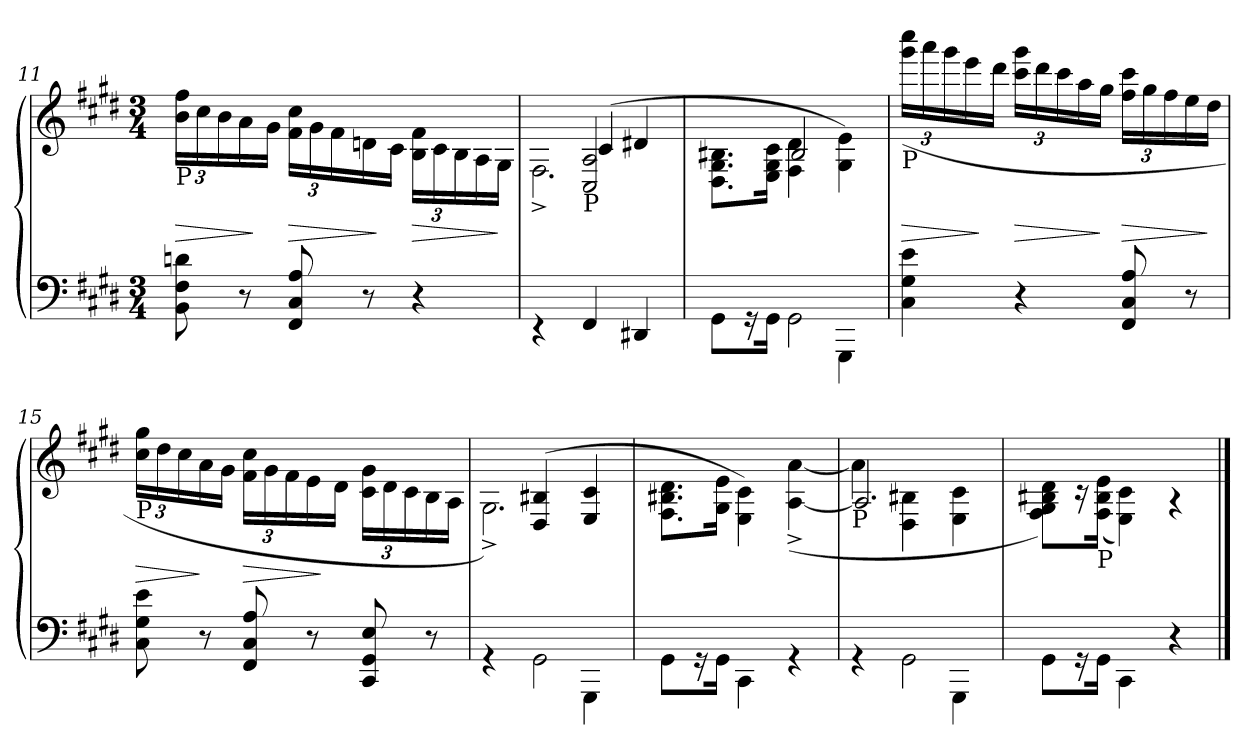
**kern	**kern	**dynam
*part1	*part1	*part1
*staff2	*staff1	*staff1/2
*clefF4	*clefG2	*
*k[f#c#g#d#]	*k[f#c#g#d#]	*
*c#:	*c#:	*
*M3/4	*M3/4	*
=11	=11	=11
!	!	!LO:HP:b
*	*^	*
*	*	*Xbrackettup	*
*	*	*^	*
!	!LO:TX:b:t=P	!	!	!
8BB\ 8F#\ 8dn\	4ryy	24b\ 24ff#\LL	8ryy	>
.	.	24cc#\	.	.
.	.	24b\	.	.
8r	.	16a\	32ryy	.
.	.	.	32ryy	]
.	.	16g#\JJ	16ryy	.
!	!	!	!	!LO:HP:b
8FF#/ 8C#/ 8A/	8ryy	24f#\ 24cc#\LL	4ryy	>
.	.	24g#\	.	.
.	.	24f#\	.	.
8r	32ryy	16dn\	.	.
.	32ryy	.	.	]
.	16ryy	16c#\JJ	.	.
!	!	!	!	!LO:HP:b
4r	4ryy	24B\ 24f#\LL	4ryy	>
.	.	24c#\	.	.
.	.	24B\	.	.
.	.	16A\	.	.
.	.	16G#\JJ	.	]
=12	=12	=12	=12	=12
4rEE	4ryy	2.F#^\	4ryy	.
!	!LO:TX:b:t=P	!	!	!
4FF#/	2C#/ 2A/	.	(>4c#/	.
4DD#X/	.	.	4d#X/	.
!!LO:PB:g=z	!!	!!
=13	=13	=13	=13	=13
*^	*	*	*	*
8GG#\L	2ryy	2.ryy	8.D#\ 8.G#\ 8.B#X\L	4ryy	.
16rGG	.	.	.	.	.
16GG#\Jk	.	.	16E\ 16G#\ 16c#\Jk	.	.
2GG#\	.	.	4F#\ 4d#\	2B#/	.
.	4GGG#\	.	4G#\ 4e\)	.	.
=14	=14	=14	=14	=14	=14
!	!	!LO:TX:b:t=P	!	!	!
!	!	!	!	!	!LO:HP:b
*v	*v	*	*	*	*
4C#\ 4G#\ 4e\	2.ryy	(>24ggg#\ 24cccc#\LL	8ryy	>
.	.	24aaa\	.	.
.	.	24ggg#\	.	.
.	.	16eee\	32ryy	.
.	.	.	32ryy	]
.	.	16ddd#\JJ	16ryy	.
!	!	!	!	!LO:HP:b
4r	.	24ccc#\ 24ggg#\LL	4ryy	>
.	.	24ddd#\	.	.
.	.	24ccc#\	.	.
.	.	16aa\	.	.
.	.	16gg#\JJ	.	]
!	!	!	!	!LO:HP:b
8FF#/ 8C#/ 8A/	.	24ff#\ 24ccc#\LL	4ryy	>
.	.	24gg#\	.	.
.	.	24ff#\	.	.
8r	.	16ee\	.	.
.	.	16dd#\JJ	.	]
=15	=15	=15	=15	=15
!	!LO:TX:b:t=P	!	!	!
!	!	!	!	!LO:HP:b
8C#\ 8G#\ 8e\	4ryy	24cc#\ 24gg#\LL	4ryy	>
.	.	24dd#\	.	.
.	.	24cc#\	.	.
8r	.	16a\	.	]
.	.	16g#\JJ	.	.
!	!	!	!	!LO:HP:b
8FF#/ 8C#/ 8A/	8ryy	24f#\ 24cc#\LL	8ryy	>
.	.	24g#\	.	.
.	.	24f#\	.	.
8r	16ryy	16e\	32ryy	.
.	.	.	32ryy	]
.	32ryy	16d#\JJ	16ryy	.
.	32ryy	.	.	.
8CC#/ 8GG#/ 8E/	4ryy	24c#\ 24g#\LL	4ryy	.
.	.	24d#\	.	.
.	.	24c#\	.	.
8r	.	16B\	.	.
.	.	16A\JJ	.	.
!!LO:LB:g=z	!!	!!
=16	=16	=16	=16	=16
*^	*	*	*	*
4rGG	2ryy	2.ryy	2.G#^\)	4ryy	.
2GG#\	.	.	.	(>4D#/ 4B#X/	.
.	4GGG#\	.	.	4E/ 4c#/	.
*v	*v	*	*	*	*
*	*	*v	*v	*
=17	=17	=17	=17
8GG#\L	2.ryy	8.F#\ 8.B#X\ 8.d#\L	.
16rGG	.	.	.
16GG#\Jk	.	16G#\ 16e\Jk	.
4CC#\	.	4E\ 4c#\)	.
4rGG	.	(>[4A\^ [4a\^	.
=18	=18	=18	=18
*^	*	*^	*
!	!	!LO:TX:b:t=P	!	!	!
4rGG	2ryy	2.ryy	4a\]	2.A/]	.
2GG#\	.	.	4D#\ 4B#X\	.	.
.	4GGG#\	.	4E\ 4c#\	.	.
*v	*v	*	*	*	*
*	*	*v	*v	*
=19	=19	=19	=19
8GG#\L	2.ryy	8F#\ 8G#\ 8B#X\ 8d#\L)	.
16rGG	.	16rc	.
!	!	!LO:TX:b:t=P	!
16GG#\Jk	.	(>16F#\ 16B#\ 16e\Jk	.
4CC#\	.	4E\ 4c#\)	.
4r	.	4r	.
*	*v	*v	*
==	==	==
*-	*-	*-
